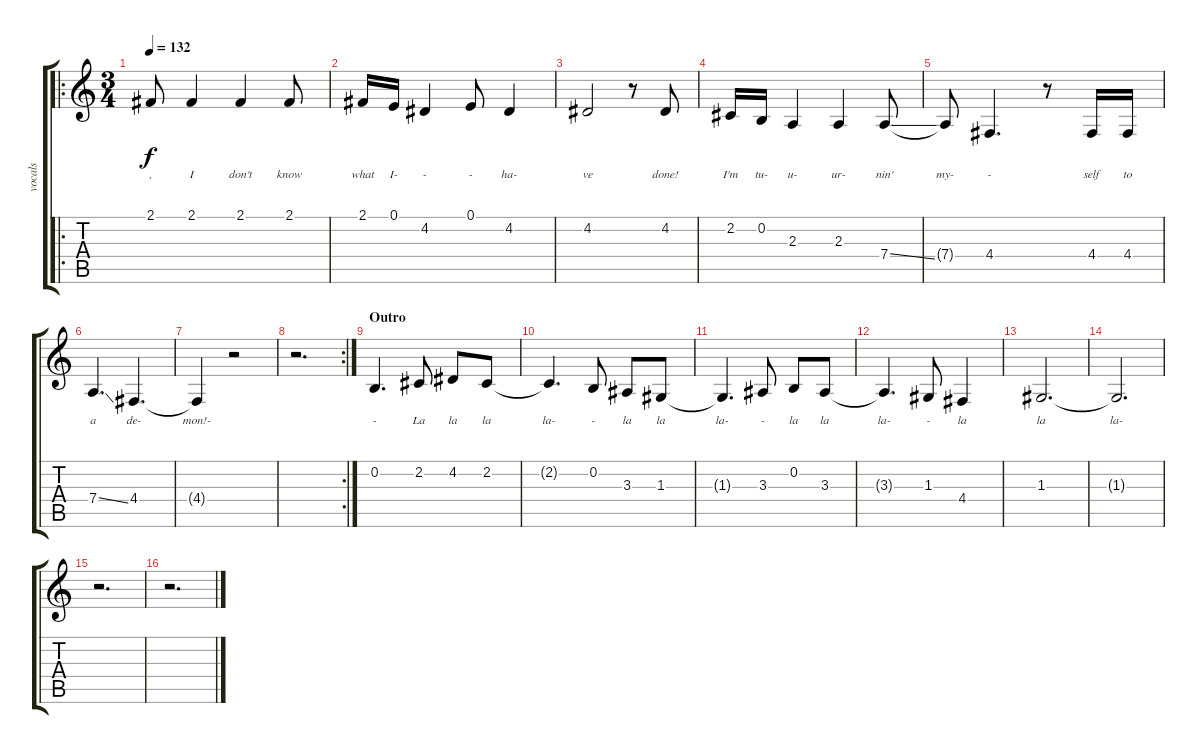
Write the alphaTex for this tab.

\track ("vocals" "vocals") {instrument voiceoohs}
\staff {score tabs}
\tuning (E4 B3 G3 D3 A2 E2) {hide}
\ro
\ts (3 4)
\tempo 132
\clef g2
\ks c
2.1.8{lyrics (0 ",") lyrics (1 "") lyrics (2 "") lyrics (3 "") lyrics (4 "") dy f} 2.1.4{lyrics (0 "I") lyrics (1 "") lyrics (2 "") lyrics (3 "") lyrics (4 "")} 2.1.4{lyrics (0 "don't") lyrics (1 "") lyrics (2 "") lyrics (3 "") lyrics (4 "")} 2.1.8{lyrics (0 "know") lyrics (1 "") lyrics (2 "") lyrics (3 "") lyrics (4 "")} |
2.1.16{lyrics (0 "what") lyrics (1 "") lyrics (2 "") lyrics (3 "") lyrics (4 "")} 0.1.16{lyrics (0 "I-") lyrics (1 "") lyrics (2 "") lyrics (3 "") lyrics (4 "")} 4.2.4{lyrics (0 "-") lyrics (1 "") lyrics (2 "") lyrics (3 "") lyrics (4 "")} 0.1.8{lyrics (0 "-") lyrics (1 "") lyrics (2 "") lyrics (3 "") lyrics (4 "")} 4.2.4{lyrics (0 "ha-") lyrics (1 "") lyrics (2 "") lyrics (3 "") lyrics (4 "")} |
4.2.2{lyrics (0 "ve") lyrics (1 "") lyrics (2 "") lyrics (3 "") lyrics (4 "")} r.8 4.2.8{lyrics (0 "done!") lyrics (1 "") lyrics (2 "") lyrics (3 "") lyrics (4 "")} |
2.2.16{lyrics (0 "I'm") lyrics (1 "") lyrics (2 "") lyrics (3 "") lyrics (4 "")} 0.2.16{lyrics (0 "tu-") lyrics (1 "") lyrics (2 "") lyrics (3 "") lyrics (4 "")} 2.3.4{lyrics (0 "u-") lyrics (1 "") lyrics (2 "") lyrics (3 "") lyrics (4 "")} 2.3.4{lyrics (0 "ur-") lyrics (1 "") lyrics (2 "") lyrics (3 "") lyrics (4 "")} 7.4{ss}.8{lyrics (0 "nin'") lyrics (1 "") lyrics (2 "") lyrics (3 "") lyrics (4 "")} |
7.4{t}.8{lyrics (0 "my-") lyrics (1 "") lyrics (2 "") lyrics (3 "") lyrics (4 "")} 4.4.4{d lyrics (0 "-") lyrics (1 "") lyrics (2 "") lyrics (3 "") lyrics (4 "")} r.8 4.4.16{lyrics (0 "self") lyrics (1 "") lyrics (2 "") lyrics (3 "") lyrics (4 "")} 4.4.16{lyrics (0 "to") lyrics (1 "") lyrics (2 "") lyrics (3 "") lyrics (4 "")} |
7.4{ss}.4{d lyrics (0 "a") lyrics (1 "") lyrics (2 "") lyrics (3 "") lyrics (4 "")} 4.4.4{d lyrics (0 "de-") lyrics (1 "") lyrics (2 "") lyrics (3 "") lyrics (4 "")} |
4.4{t}.4{lyrics (0 "mon!-") lyrics (1 "") lyrics (2 "") lyrics (3 "") lyrics (4 "")} r.2 |
\rc 2
r.2{d} |
\section ("" "Outro")
0.2.4{d lyrics (0 "-") lyrics (1 "") lyrics (2 "") lyrics (3 "") lyrics (4 "")} 2.2.8{lyrics (0 "La") lyrics (1 "") lyrics (2 "") lyrics (3 "") lyrics (4 "")} 4.2.8{lyrics (0 "la") lyrics (1 "") lyrics (2 "") lyrics (3 "") lyrics (4 "")} 2.2.8{lyrics (0 "la") lyrics (1 "") lyrics (2 "") lyrics (3 "") lyrics (4 "")} |
2.2{t}.4{d lyrics (0 "la-") lyrics (1 "") lyrics (2 "") lyrics (3 "") lyrics (4 "")} 0.2.8{lyrics (0 "-") lyrics (1 "") lyrics (2 "") lyrics (3 "") lyrics (4 "")} 3.3.8{lyrics (0 "la") lyrics (1 "") lyrics (2 "") lyrics (3 "") lyrics (4 "")} 1.3.8{lyrics (0 "la") lyrics (1 "") lyrics (2 "") lyrics (3 "") lyrics (4 "")} |
1.3{t}.4{d lyrics (0 "la-") lyrics (1 "") lyrics (2 "") lyrics (3 "") lyrics (4 "")} 3.3.8{lyrics (0 "-") lyrics (1 "") lyrics (2 "") lyrics (3 "") lyrics (4 "")} 0.2.8{lyrics (0 "la") lyrics (1 "") lyrics (2 "") lyrics (3 "") lyrics (4 "")} 3.3.8{lyrics (0 "la") lyrics (1 "") lyrics (2 "") lyrics (3 "") lyrics (4 "")} |
3.3{t}.4{d lyrics (0 "la-") lyrics (1 "") lyrics (2 "") lyrics (3 "") lyrics (4 "")} 1.3.8{lyrics (0 "-") lyrics (1 "") lyrics (2 "") lyrics (3 "") lyrics (4 "")} 4.4.4{lyrics (0 "la") lyrics (1 "") lyrics (2 "") lyrics (3 "") lyrics (4 "")} |
1.3.2{d lyrics (0 "la") lyrics (1 "") lyrics (2 "") lyrics (3 "") lyrics (4 "")} |
1.3{t}.2{d lyrics (0 "la-") lyrics (1 "") lyrics (2 "") lyrics (3 "") lyrics (4 "")} |
r.2{d} |
r.2{d}
